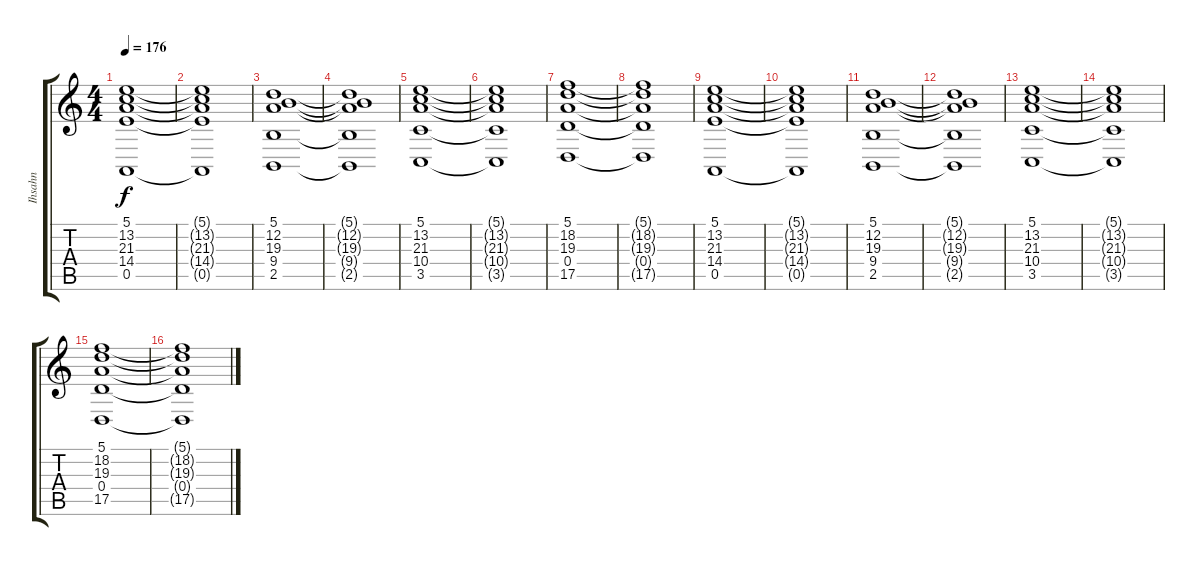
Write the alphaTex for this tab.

\track ("Ihsahn" "Ihsahn") {instrument pad4choir}
\staff {score tabs}
\tuning (E4 B3 G3 D3 A2 E2) {hide}
\ts (4 4)
\tempo 176
\clef g2
\ks c
(5.1 13.2 21.3 14.4 0.5).1{dy f instrument pad4choir} |
(5.1{t} 13.2{t} 21.3{t} 14.4{t} 0.5{t}).1 |
(5.1 12.2 19.3 9.4 2.5).1 |
(5.1{t} 12.2{t} 19.3{t} 9.4{t} 2.5{t}).1 |
(5.1 13.2 21.3 10.4 3.5).1 |
(5.1{t} 13.2{t} 21.3{t} 10.4{t} 3.5{t}).1 |
(5.1 18.2 19.3 0.4 17.5).1 |
(5.1{t} 18.2{t} 19.3{t} 0.4{t} 17.5{t}).1 |
(5.1 13.2 21.3 14.4 0.5).1 |
(5.1{t} 13.2{t} 21.3{t} 14.4{t} 0.5{t}).1 |
(5.1 12.2 19.3 9.4 2.5).1 |
(5.1{t} 12.2{t} 19.3{t} 9.4{t} 2.5{t}).1 |
(5.1 13.2 21.3 10.4 3.5).1 |
(5.1{t} 13.2{t} 21.3{t} 10.4{t} 3.5{t}).1 |
(5.1 18.2 19.3 0.4 17.5).1 |
(5.1{t} 18.2{t} 19.3{t} 0.4{t} 17.5{t}).1
